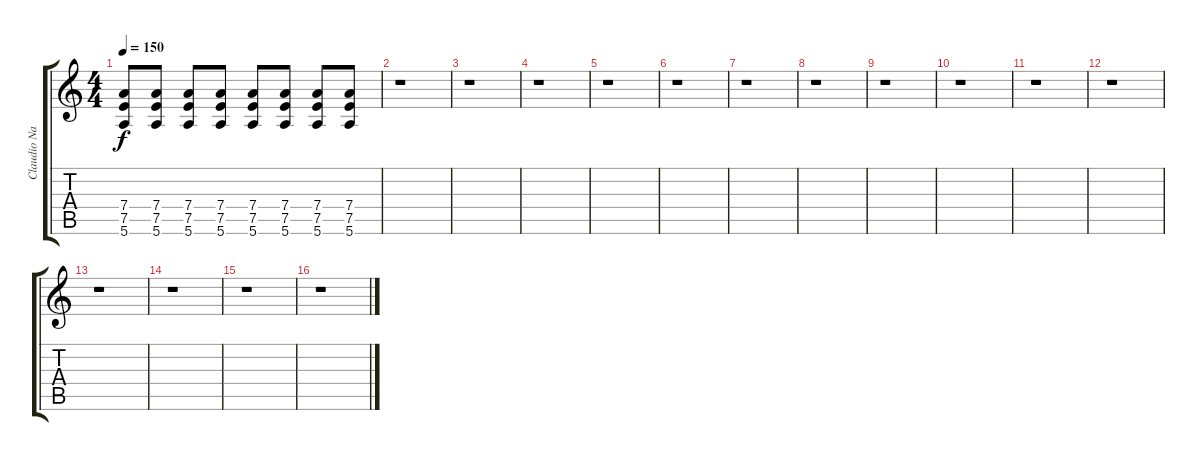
\track ("Claudio Narea (Boost FX)" "Claudio Na") {instrument overdrivenguitar}
\staff {score tabs}
\tuning (E4 B3 G3 D3 A2 E2) {hide}
\ts (4 4)
\tempo 150
\clef g2
\ks c
(7.4 7.5 5.6).8{dy f} (7.4 7.5 5.6).8 (7.4 7.5 5.6).8 (7.4 7.5 5.6).8 (7.4 7.5 5.6).8 (7.4 7.5 5.6).8 (7.4 7.5 5.6).8 (7.4 7.5 5.6).8 |
r.1 |
r.1 |
r.1 |
r.1 |
r.1 |
r.1 |
r.1 |
r.1 |
r.1 |
r.1 |
r.1 |
r.1 |
r.1 |
r.1 |
r.1
